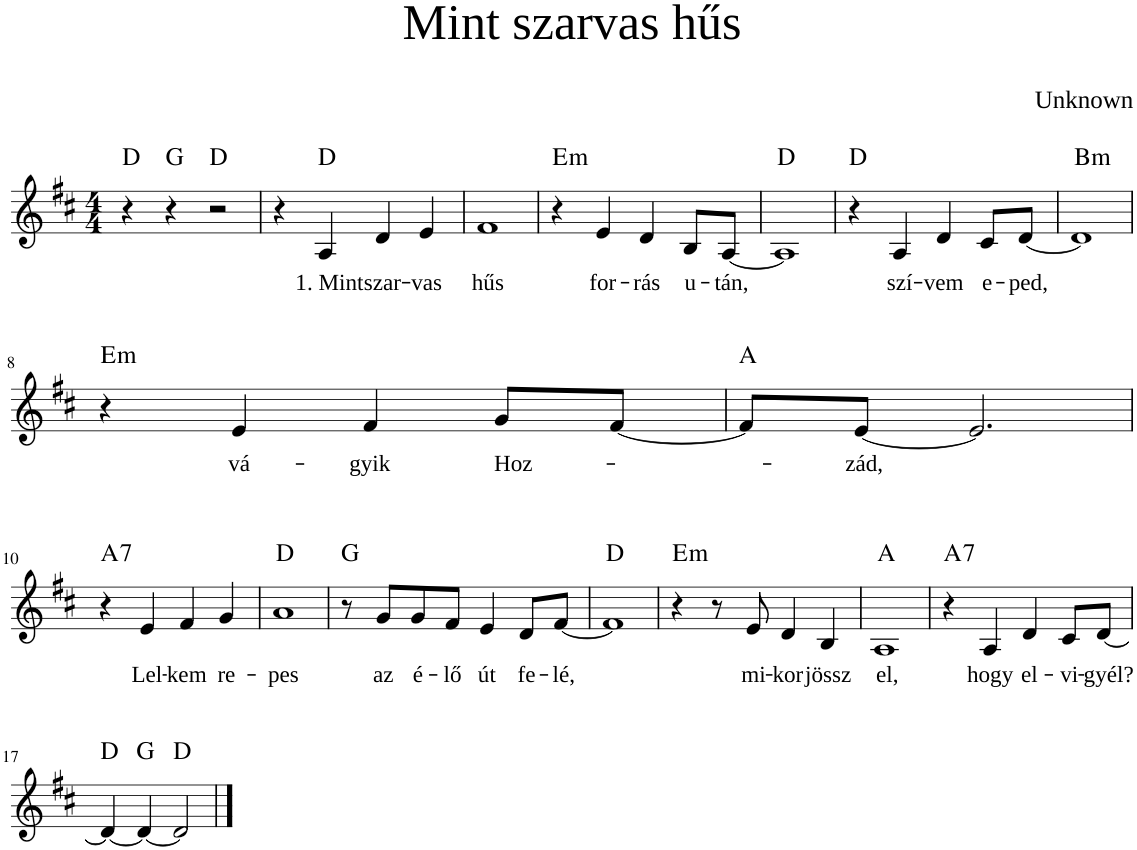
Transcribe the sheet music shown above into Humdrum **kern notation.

**kern	**text	**harte
*part1	*part1	*part1
*staff1	*staff1	*
*I"Choir	*	*
*I'Ch	*	*
*clefG2	*	*
*k[f#c#]	*	*
*M4/4	*	*
=1	=1	=1
4r	.	D:maj
4r	.	G:maj
2r	.	D:maj
=2	=2	=2
4r	.	.
!	!LO:LY:b	!
4A/	1. Mint	D:maj
!	!LO:LY:b	!
4d/	szar-	.
!	!LO:LY:b	!
4e/	-vas	.
=3	=3	=3
!	!LO:LY:b	!
1f#	hűs	.
=4	=4	=4
!	!	!LO:H:kt=m
4r	.	E:min
!	!LO:LY:b	!
4e/	for-	.
!	!LO:LY:b	!
4d/	-rás	.
!	!LO:LY:b	!
8B/L	u-	.
!	!LO:LY:b	!
[8A/J	-tán,	.
=5	=5	=5
1A]	.	D:maj
=6	=6	=6
4r	.	D:maj
!	!LO:LY:b	!
4A/	szí-	.
!	!LO:LY:b	!
4d/	-vem	.
!	!LO:LY:b	!
8c#/L	e-	.
!	!LO:LY:b	!
[8d/J	-ped,	.
=7	=7	=7
!	!	!LO:H:kt=m
1d]	.	B:min
!!LO:LB:g=z
=8	=8	=8
!	!	!LO:H:kt=m
4r	.	E:min
!	!LO:LY:b	!
4e/	vá-	.
!	!LO:LY:b	!
4f#/	-gyik	.
!	!LO:LY:b	!
8g/L	Hoz-	.
[8f#/J	.	.
=9	=9	=9
8f#/L]	.	A:maj
!	!LO:LY:b	!
[8e/J	zád,	.
2.e/]	.	.
!!LO:LB:g=z
=10	=10	=10
!	!	!LO:H:kt=7
4r	.	A:7
!	!LO:LY:b	!
4e/	Lel-	.
!	!LO:LY:b	!
4f#/	-kem	.
!	!LO:LY:b	!
4g/	re-	.
=11	=11	=11
!	!LO:LY:b	!
1a	-pes	D:maj
=12	=12	=12
8r	.	G:maj
!	!LO:LY:b	!
8g/L	az	.
!	!LO:LY:b	!
8g/	é-	.
!	!LO:LY:b	!
8f#/J	-lő	.
!	!LO:LY:b	!
4e/	út	.
!	!LO:LY:b	!
8d/L	fe-	.
!	!LO:LY:b	!
[8f#/J	-lé,	.
=13	=13	=13
1f#]	.	D:maj
=14	=14	=14
!	!	!LO:H:kt=m
4r	.	E:min
8r	.	.
!	!LO:LY:b	!
8e/	mi-	.
!	!LO:LY:b	!
4d/	-kor	.
!	!LO:LY:b	!
4B/	jössz	.
=15	=15	=15
!	!LO:LY:b	!
1A	el,	A:maj
=16	=16	=16
!	!	!LO:H:kt=7
4r	.	A:7
!	!LO:LY:b	!
4A/	hogy	.
!	!LO:LY:b	!
4d/	el-	.
!	!LO:LY:b	!
8c#/L	-vi-	.
!	!LO:LY:b	!
[8d/J	-gyél?	.
!!LO:LB:g=z
=17	=17	=17
4d/_	.	D:maj
4d/_	.	G:maj
2d/]	.	D:maj
==	==	==
*-	*-	*-
